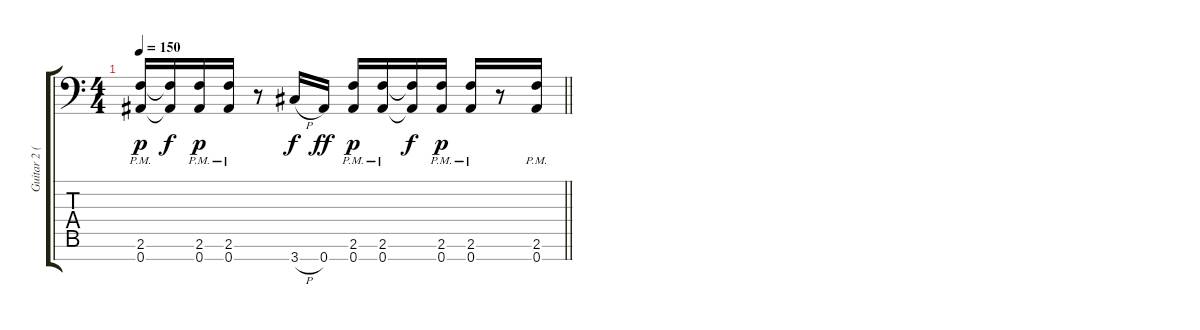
\track ("Guitar 2 (Marten Hagstrom)" "Guitar 2 (") {instrument overdrivenguitar}
\staff {score tabs}
\tuning (Eb4 Bb3 Gb3 Db3 Ab2 Eb2 Bb1) {hide}
\ts (4 4)
\tempo 150
\clef f4
\barLineRight lightlight
\ks c
(2.6{pm} 0.7{pm}).16{dy p} (2.6{t} 0.7{t}).16{dy f} (2.6{pm} 0.7{pm}).16{dy p} (2.6{pm} 0.7{pm}).16 r.8 3.7{h}.16{dy f} 0.7.16{dy ff} (2.6{pm} 0.7{pm}).16{dy p} (2.6{pm} 0.7{pm}).16 (2.6{t} 0.7{t}).16{dy f} (2.6{pm} 0.7{pm}).16{dy p} (2.6{pm} 0.7{pm}).16 r.8 (2.6{pm} 0.7{pm}).16
